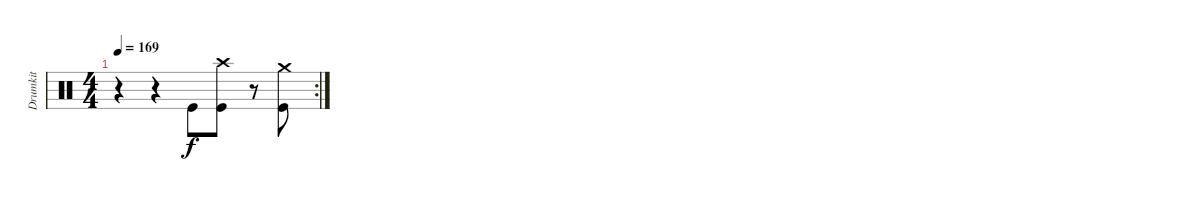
\track ("Drumkit" "Drumkit") {instrument percussion}
\staff {score}
\articulation defaults
\rc 2
\ts (4 4)
\tempo 169
\clef neutral
\ks c
r.4{dy f} r.4 "Kick (hit)".8 ("Crash high (hit)" "Kick (hit)").8 r.8 ("Crash medium (hit)" "Kick (hit)").8
